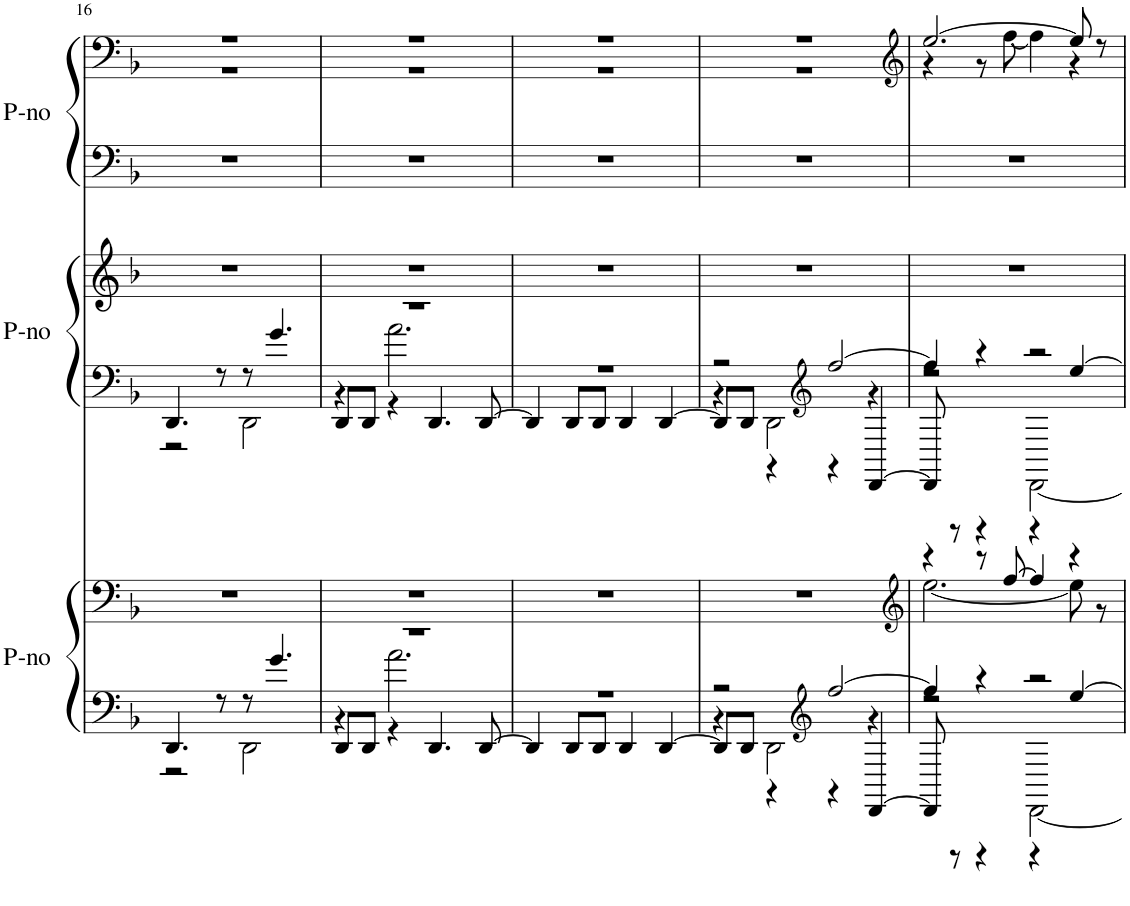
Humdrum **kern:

**kern	**kern	**kern	**kern	**kern	**kern
*part3	*part3	*part2	*part2	*part1	*part1
*staff6	*staff5	*staff4	*staff3	*staff2	*staff1
*I"Piano	*	*I"Piano	*	*I"Piano	*
*I'P-no	*	*I'P-no	*	*I'P-no	*
!!LO:PB:g=z
*clefF4	*clefF4	*clefF4	*clefG2	*clefF4	*clefF4
*	*	*Trd4c7	*Trd4c7	*	*
*k[b-]	*k[b-]	*k[b-]	*k[b-]	*k[b-]	*k[b-]
*M4/4	*M4/4	*M4/4	*M4/4	*M4/4	*M4/4
=16	=16	=16	=16	=16	=16
*^	*	*^	*	*	*^
4.DD/	2r	1r	4.DD/	2r	1r	1r	1r	1r
8r	.	.	8r	.	.	.	.	.
8r	2DD\	.	8r	2DD\	.	.	.	.
4.g/	.	.	4.g/	.	.	.	.	.
=17	=17	=17	=17	=17	=17	=17	=17	=17
*	*^	*	*	*^	*	*	*	*
1r	4r	8DD/L	1r	1r	4r	8DD/L	1r	1r	1r	1r
.	.	8DD/J	.	.	.	8DD/J	.	.	.	.
.	2.a\	4r	.	.	2.a\	4r	.	.	.	.
.	.	4.DD/	.	.	.	4.DD/	.	.	.	.
.	.	[8DD/	.	.	.	[8DD/	.	.	.	.
*	*v	*v	*	*	*v	*v	*	*	*	*
=18	=18	=18	=18	=18	=18	=18	=18	=18
1r	4DD/]	1r	1r	4DD/]	1r	1r	1r	1r
.	8DD/L	.	.	8DD/L	.	.	.	.
.	8DD/J	.	.	8DD/J	.	.	.	.
.	4DD/	.	.	4DD/	.	.	.	.
.	[4DD/	.	.	[4DD/	.	.	.	.
=19	=19	=19	=19	=19	=19	=19	=19	=19
*	*^	*	*	*^	*	*	*	*
2r	4r	8DD/L]	1r	2r	4r	8DD/L]	1r	1r	1r	1r
.	.	8DD/J	.	.	.	8DD/J	.	.	.	.
.	2DD\	4r	.	.	2DD\	4r	.	.	.	.
*clefG2	*	*	*	*clefG2	*	*	*	*	*	*
[2ff/	.	4r	.	[2ff/	.	4r	.	.	.	.
.	4r	[4DD/	.	.	4r	[4DD/	.	.	.	.
=20	=20	=20	=20	=20	=20	=20	=20	=20	=20	=20
*	*	*	*clefG2	*	*	*	*	*	*clefG2	*
*	*	*	*^	*	*	*	*	*	*	*
4ff/]	2r	8DD/]	4r	[2.ee\	4ff/]	2r	8DD/]	1r	1r	[2.ee/	4r
.	.	8r	.	.	.	.	8r	.	.	.	.
4r	.	4r	8r	.	4r	.	4r	.	.	.	8r
.	.	.	[8ff/	.	.	.	.	.	.	.	[8ff\
2r	[2DD\	4r	4ff/]	.	2r	[2DD\	4r	.	.	.	4ff\]
.	.	[4ee/	4r	8ee\]	.	.	[4ee/	.	.	8ee/]	4r
.	.	.	.	8r	.	.	.	.	.	8r	.
*v	*v	*v	*	*	*v	*v	*v	*	*	*v	*v
*	*v	*v	*	*	*	*
=	=	=	=	=	=
*-	*-	*-	*-	*-	*-
